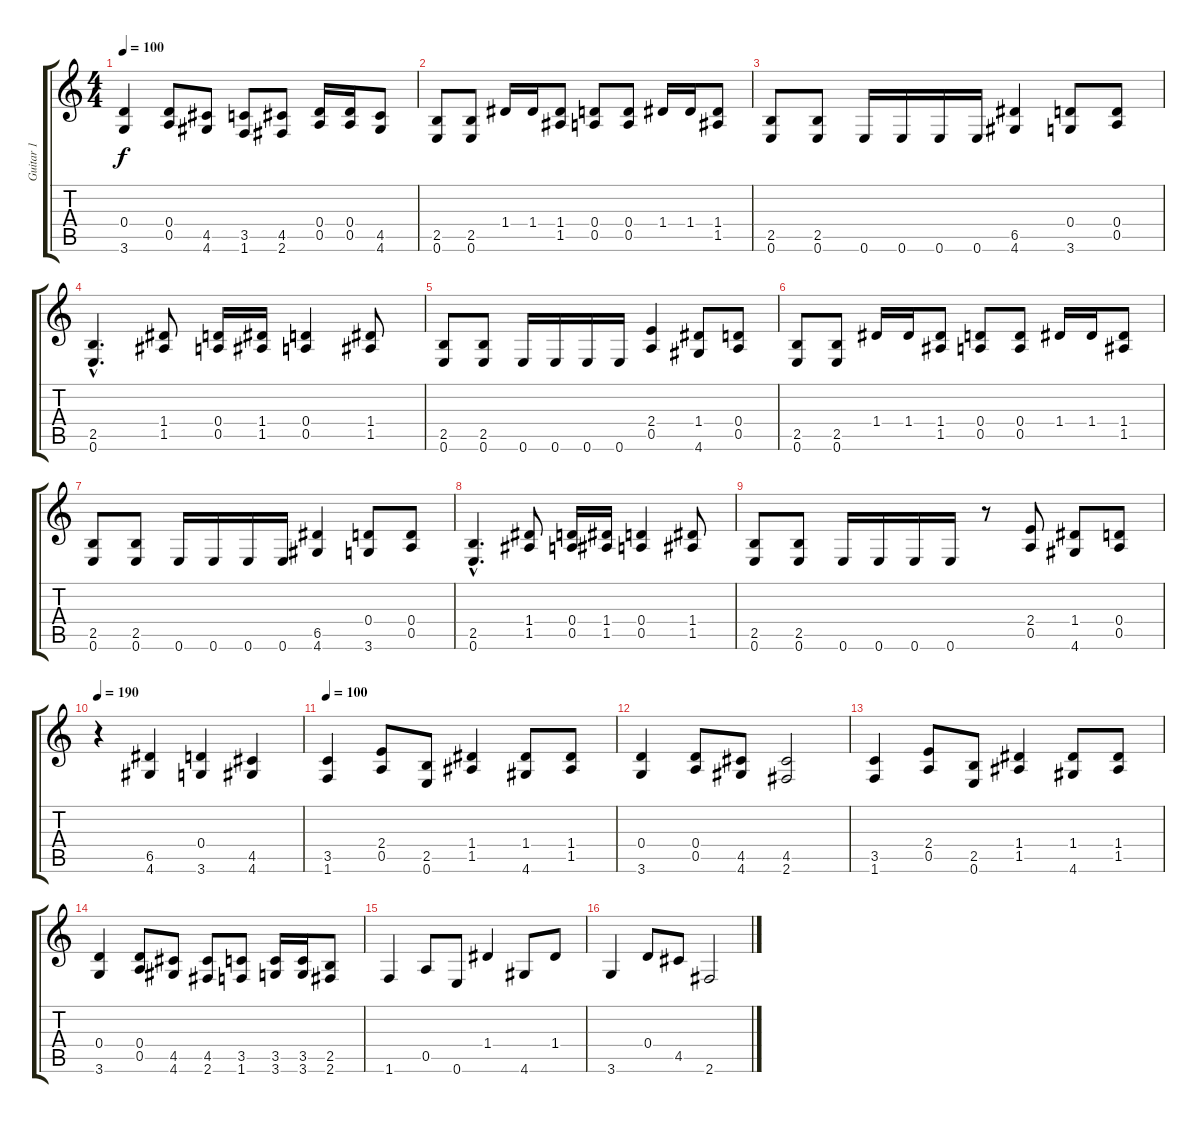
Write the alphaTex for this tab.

\track ("Guitar 1            " "Guitar 1  ") {instrument overdrivenguitar}
\staff {score tabs}
\tuning (E4 B3 G3 D3 A2 E2) {hide}
\ts (4 4)
\tempo 100
\clef g2
\ks c
(0.4 3.6).4{dy f} (0.4 0.5).8 (4.5 4.6).8 (3.5 1.6).8 (4.5 2.6).8 (0.4 0.5).16 (0.4 0.5).16 (4.5 4.6).8 |
(2.5 0.6).8 (2.5 0.6).8 1.4.16 1.4.16 (1.4 1.5).8 (0.4 0.5).8 (0.4 0.5).8 1.4.16 1.4.16 (1.4 1.5).8 |
(2.5 0.6).8 (2.5 0.6).8 0.6.16 0.6.16 0.6.16 0.6.16 (6.5 4.6).4 (0.4 3.6).8 (0.4 0.5).8 |
(2.5{hac} 0.6{hac}).4{d} (1.4 1.5).8 (0.4 0.5).16 (1.4 1.5).16 (0.4 0.5).4 (1.4 1.5).8 |
(2.5 0.6).8 (2.5 0.6).8 0.6.16 0.6.16 0.6.16 0.6.16 (2.4 0.5).4 (1.4 4.6).8 (0.4 0.5).8 |
(2.5 0.6).8 (2.5 0.6).8 1.4.16 1.4.16 (1.4 1.5).8 (0.4 0.5).8 (0.4 0.5).8 1.4.16 1.4.16 (1.4 1.5).8 |
(2.5 0.6).8 (2.5 0.6).8 0.6.16 0.6.16 0.6.16 0.6.16 (6.5 4.6).4 (0.4 3.6).8 (0.4 0.5).8 |
(2.5{hac} 0.6{hac}).4{d} (1.4 1.5).8 (0.4 0.5).16 (1.4 1.5).16 (0.4 0.5).4 (1.4 1.5).8 |
(2.5 0.6).8 (2.5 0.6).8 0.6.16 0.6.16 0.6.16 0.6.16 r.8 (2.4 0.5).8 (1.4 4.6).8 (0.4 0.5).8 |
\tempo 190
r.4 (6.5 4.6).4 (0.4 3.6).4 (4.5 4.6).4 |
\tempo 100
(3.5 1.6).4 (2.4 0.5).8 (2.5 0.6).8 (1.4 1.5).4 (1.4 4.6).8 (1.4 1.5).8 |
(0.4 3.6).4 (0.4 0.5).8 (4.5 4.6).8 (4.5 2.6).2 |
(3.5 1.6).4 (2.4 0.5).8 (2.5 0.6).8 (1.4 1.5).4 (1.4 4.6).8 (1.4 1.5).8 |
(0.4 3.6).4 (0.4 0.5).8 (4.5 4.6).8 (4.5 2.6).8 (3.5 1.6).8 (3.5 3.6).16 (3.5 3.6).16 (2.5 2.6).8 |
1.6.4 0.5.8 0.6.8 1.4.4 4.6.8 1.4.8 |
3.6.4 0.4.8 4.5.8 2.6.2
